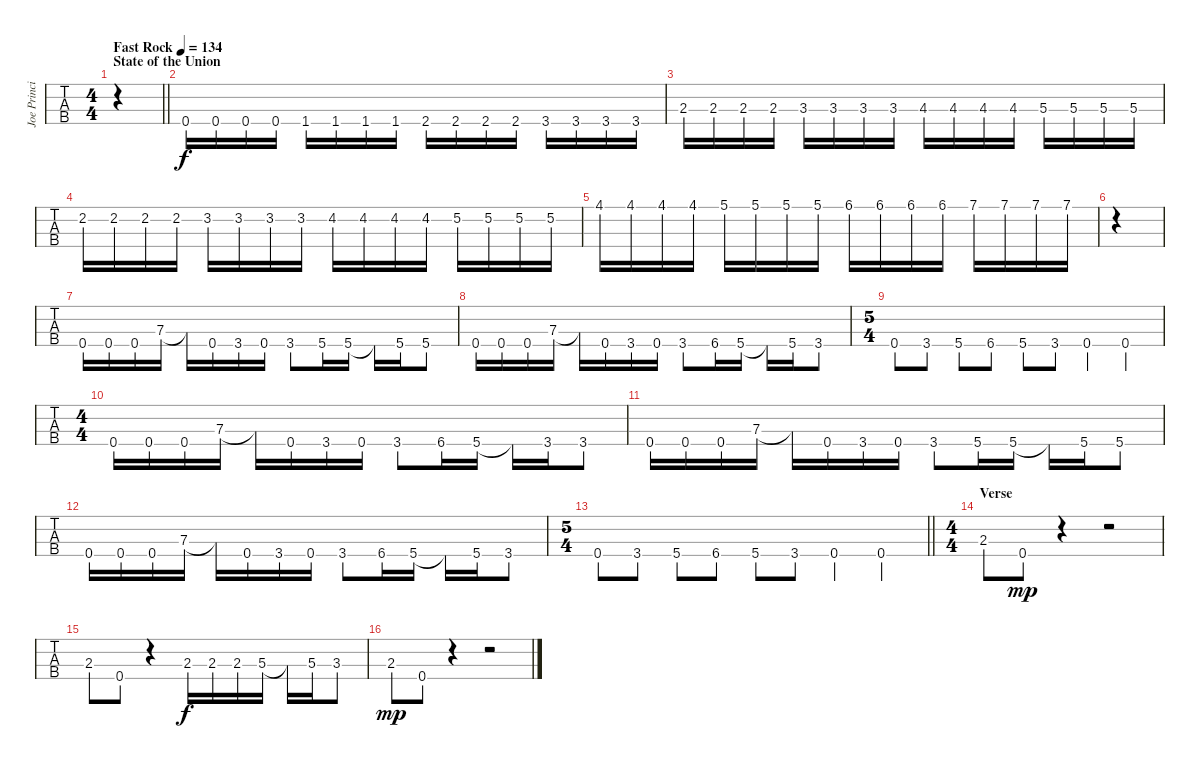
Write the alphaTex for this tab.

\track ("Joe Principe - Bass" "Joe Princi") {instrument electricbassfinger}
\staff {tabs}
\tuning (Gb2 Db2 Ab1 Eb1) {hide}
\ts (4 4)
\section ("" "State of the Union")
\tempo (134 "Fast Rock")
\clef f4
\barLineRight lightlight
\ks c
|
0.4.16 0.4.16 0.4.16 0.4.16 1.4.16 1.4.16 1.4.16 1.4.16 2.4.16 2.4.16 2.4.16 2.4.16 3.4.16 3.4.16 3.4.16 3.4.16 |
2.3.16 2.3.16 2.3.16 2.3.16 3.3.16 3.3.16 3.3.16 3.3.16 4.3.16 4.3.16 4.3.16 4.3.16 5.3.16 5.3.16 5.3.16 5.3.16 |
2.2.16 2.2.16 2.2.16 2.2.16 3.2.16 3.2.16 3.2.16 3.2.16 4.2.16 4.2.16 4.2.16 4.2.16 5.2.16 5.2.16 5.2.16 5.2.16 |
4.1.16 4.1.16 4.1.16 4.1.16 5.1.16 5.1.16 5.1.16 5.1.16 6.1.16 6.1.16 6.1.16 6.1.16 7.1.16 7.1.16 7.1.16 7.1.16 |
|
0.4.16 0.4.16 0.4.16 7.3.16 7.3{t}.16 0.4.16 3.4.16 0.4.16 3.4.8 5.4.16 5.4.16 5.4{t}.16 5.4.16 5.4.8 |
0.4.16 0.4.16 0.4.16 7.3.16 7.3{t}.16 0.4.16 3.4.16 0.4.16 3.4.8 6.4.16 5.4.16 5.4{t}.16 5.4.16 3.4.8 |
\ts (5 4)
0.4.8 3.4.8 5.4.8 6.4.8 5.4.8 3.4.8 0.4.4 0.4{st}.4 |
\ts (4 4)
0.4.16 0.4.16 0.4.16 7.3.16 7.3{t}.16 0.4.16 3.4.16 0.4.16 3.4.8 6.4.16 5.4.16 5.4{t}.16 3.4.16 3.4.8 |
0.4.16 0.4.16 0.4.16 7.3.16 7.3{t}.16 0.4.16 3.4.16 0.4.16 3.4.8 5.4.16 5.4.16 5.4{t}.16 5.4.16 5.4.8 |
0.4.16 0.4.16 0.4.16 7.3.16 7.3{t}.16 0.4.16 3.4.16 0.4.16 3.4.8 6.4.16 5.4.16 5.4{t}.16 5.4.16 3.4.8 |
\ts (5 4)
\barLineRight lightlight
0.4.8 3.4.8 5.4.8 6.4.8 5.4.8 3.4.8 0.4.4 0.4{st}.4 |
\ts (4 4)
\section ("" "Verse")
2.3.8 0.4.8{dy mp} r.4 r.2 |
2.3.8 0.4.8 r.4 2.3.16{dy f} 2.3.16 2.3.16 5.3.16 5.3{t}.16 5.3.16 3.3.8 |
2.3.8{dy mp} 0.4.8 r.4 r.2
